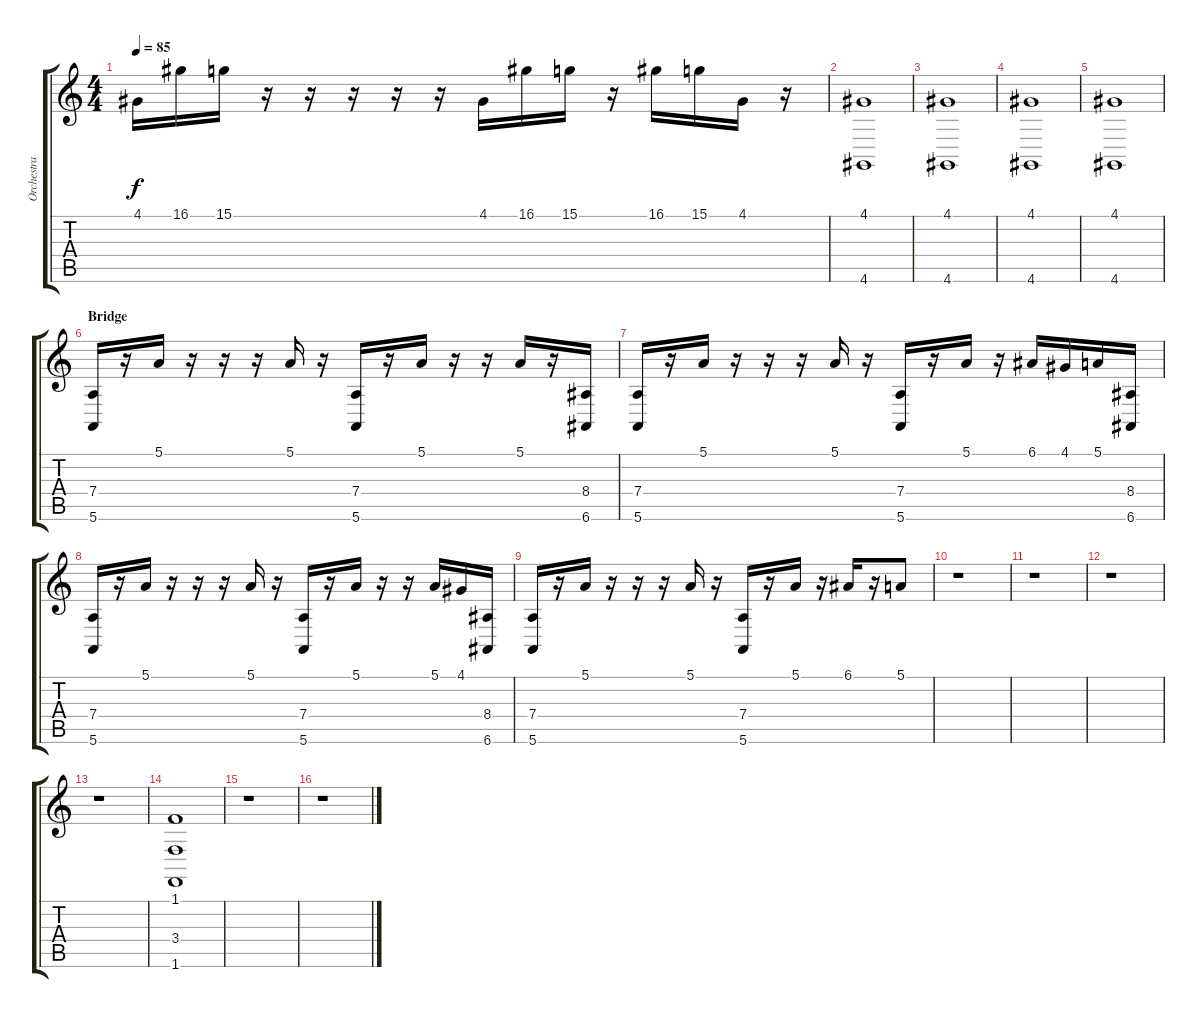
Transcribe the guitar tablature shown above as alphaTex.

\track ("Orchestra" "Orchestra") {instrument orchestrahit}
\staff {score tabs}
\tuning (E4 B3 G3 D3 A2 E2) {hide}
\ts (4 4)
\tempo 85
\clef g2
\ks c
4.1.16{dy f} 16.1.16 15.1.16 r.16 r.16 r.16 r.16 r.16 4.1.16 16.1.16 15.1.16 r.16 16.1.16 15.1.16 4.1.16 r.16 |
(4.1 4.6).1 |
(4.1 4.6).1 |
(4.1 4.6).1 |
(4.1 4.6).1 |
\section ("" "Bridge")
(7.4 5.6).16 r.16 5.1.16 r.16 r.16 r.16 5.1.16 r.16 (7.4 5.6).16 r.16 5.1.16 r.16 r.16 5.1.16 r.16 (8.4 6.6).16 |
(7.4 5.6).16 r.16 5.1.16 r.16 r.16 r.16 5.1.16 r.16 (7.4 5.6).16 r.16 5.1.16 r.16 6.1.16 4.1.16 5.1.16 (8.4 6.6).16 |
(7.4 5.6).16 r.16 5.1.16 r.16 r.16 r.16 5.1.16 r.16 (7.4 5.6).16 r.16 5.1.16 r.16 r.16 5.1.16 4.1.16 (8.4 6.6).16 |
(7.4 5.6).16 r.16 5.1.16 r.16 r.16 r.16 5.1.16 r.16 (7.4 5.6).16 r.16 5.1.16 r.16 6.1.16 r.16 5.1.8 |
r.1 |
r.1 |
r.1 |
r.1 |
(1.1 3.4 1.6).1 |
r.1 |
r.1
